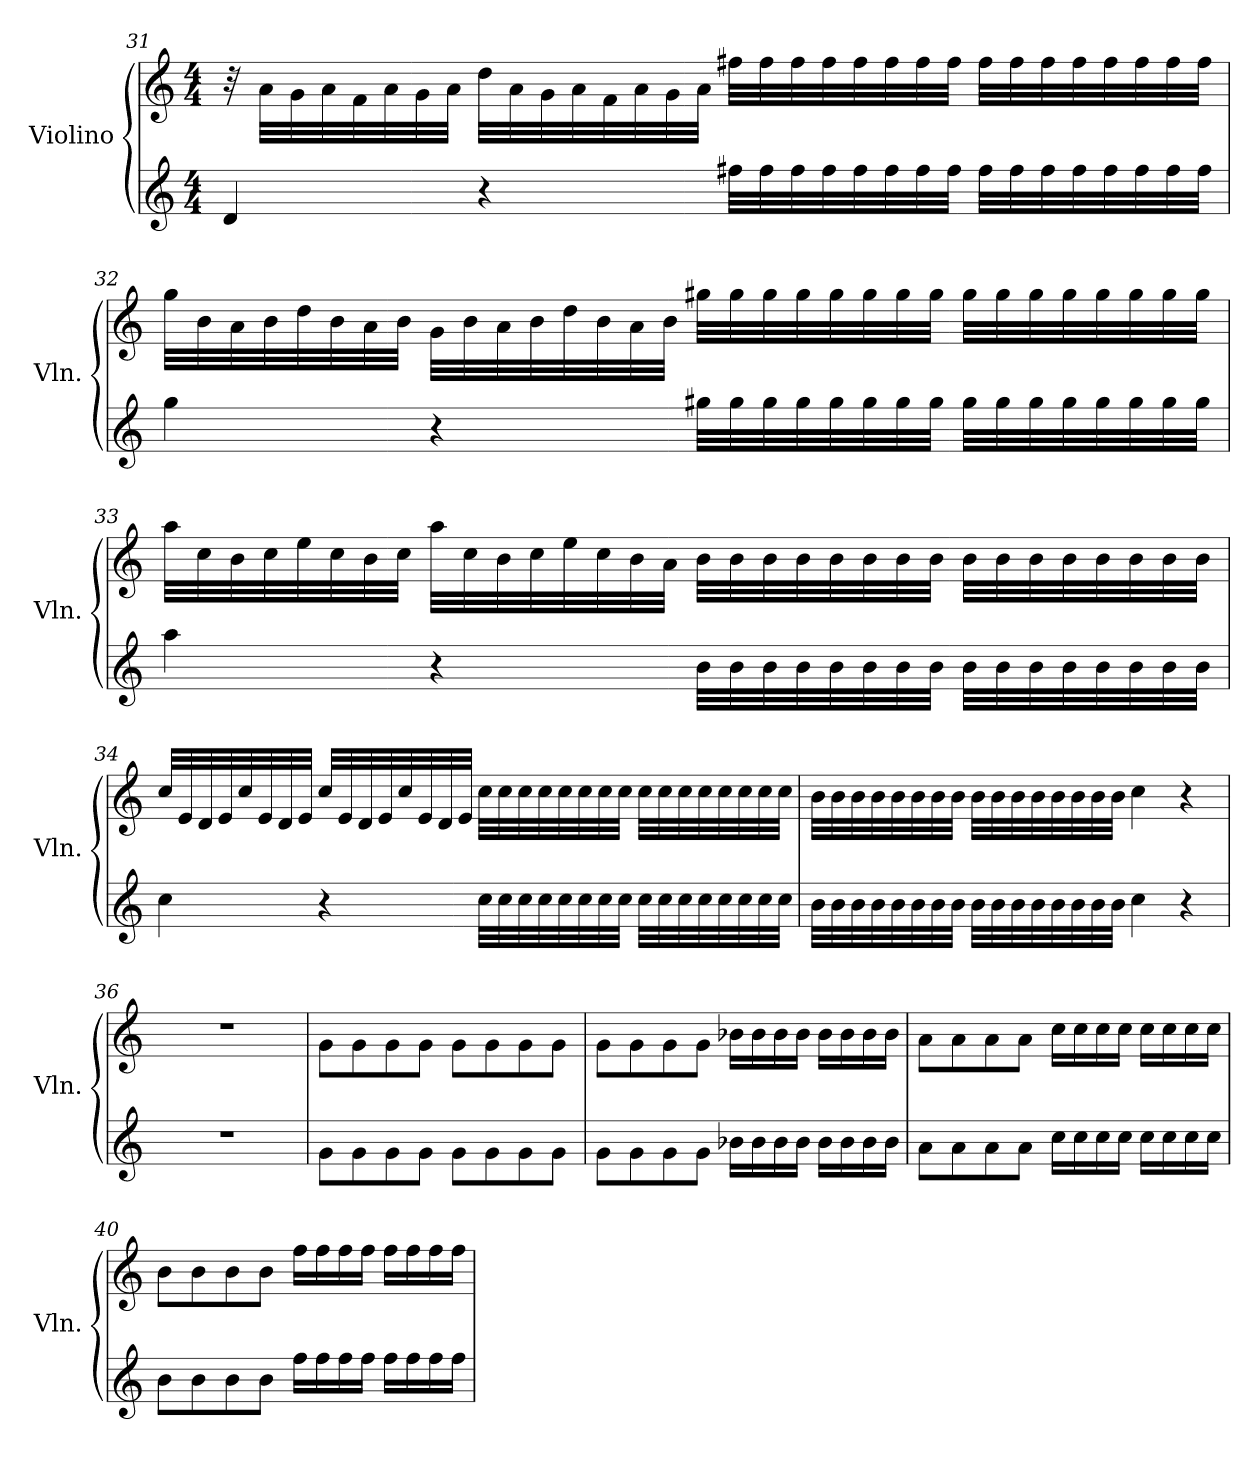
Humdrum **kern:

**kern	**kern
*part2	*part1
*staff2	*staff1
*I"Violino	*I"Violino
*I'Vln.	*I'Vln.
!!LO:LB:g=z
*clefG2	*clefG2
*k[]	*k[]
*M4/4	*M4/4
*MM60	*MM60
=31	=31
4d/	32r
.	32a\LLL
.	32g\
.	32a\
.	32f\
.	32a\
.	32g\
.	32a\JJJ
4r	32dd\LLL
.	32a\
.	32g\
.	32a\
.	32f\
.	32a\
.	32g\
.	32a\JJJ
*	*MM62
32ff#X\LLL	32ff#X\LLL
32ff#\	32ff#\
32ff#\	32ff#\
32ff#\	32ff#\
32ff#\	32ff#\
32ff#\	32ff#\
32ff#\	32ff#\
32ff#\JJJ	32ff#\JJJ
32ff#\LLL	32ff#\LLL
32ff#\	32ff#\
32ff#\	32ff#\
32ff#\	32ff#\
32ff#\	32ff#\
32ff#\	32ff#\
32ff#\	32ff#\
32ff#\JJJ	32ff#\JJJ
!!LO:LB:g=z
=32	=32
*	*MM60
4gg\	32gg\LLL
.	32b\
.	32a\
.	32b\
.	32dd\
.	32b\
.	32a\
.	32b\JJJ
4r	32g\LLL
.	32b\
.	32a\
.	32b\
.	32dd\
.	32b\
.	32a\
.	32b\JJJ
*	*MM62
32gg#X\LLL	32gg#X\LLL
32gg#\	32gg#\
32gg#\	32gg#\
32gg#\	32gg#\
32gg#\	32gg#\
32gg#\	32gg#\
32gg#\	32gg#\
32gg#\JJJ	32gg#\JJJ
32gg#\LLL	32gg#\LLL
32gg#\	32gg#\
32gg#\	32gg#\
32gg#\	32gg#\
32gg#\	32gg#\
32gg#\	32gg#\
32gg#\	32gg#\
32gg#\JJJ	32gg#\JJJ
!!LO:PB:g=z
=33	=33
*	*MM60
4aa\	32aa\LLL
.	32cc\
.	32b\
.	32cc\
.	32ee\
.	32cc\
.	32b\
.	32cc\JJJ
4r	32aa\LLL
.	32cc\
.	32b\
.	32cc\
.	32ee\
.	32cc\
.	32b\
.	32a\JJJ
*	*MM62
32b\LLL	32b\LLL
32b\	32b\
32b\	32b\
32b\	32b\
32b\	32b\
32b\	32b\
32b\	32b\
32b\JJJ	32b\JJJ
32b\LLL	32b\LLL
32b\	32b\
32b\	32b\
32b\	32b\
32b\	32b\
32b\	32b\
32b\	32b\
32b\JJJ	32b\JJJ
!!LO:LB:g=z
=34	=34
*	*MM60
4cc\	32cc/LLL
.	32e/
.	32d/
.	32e/
.	32cc/
.	32e/
.	32d/
.	32e/JJJ
4r	32cc/LLL
.	32e/
.	32d/
.	32e/
.	32cc/
.	32e/
.	32d/
.	32e/JJJ
*	*MM62
32cc\LLL	32cc\LLL
32cc\	32cc\
32cc\	32cc\
32cc\	32cc\
32cc\	32cc\
32cc\	32cc\
32cc\	32cc\
32cc\JJJ	32cc\JJJ
32cc\LLL	32cc\LLL
32cc\	32cc\
32cc\	32cc\
32cc\	32cc\
32cc\	32cc\
32cc\	32cc\
32cc\	32cc\
32cc\JJJ	32cc\JJJ
!!LO:LB:g=z
=35	=35
32b\LLL	32b\LLL
32b\	32b\
32b\	32b\
32b\	32b\
32b\	32b\
32b\	32b\
32b\	32b\
32b\JJJ	32b\JJJ
32b\LLL	32b\LLL
32b\	32b\
32b\	32b\
32b\	32b\
32b\	32b\
32b\	32b\
32b\	32b\
32b\JJJ	32b\JJJ
*	*MM60
4cc\	4cc\
4r	4r
=36	=36
*	*^
1r	1r	2ryy
*	*MM61	*
.	.	2ryy
*	*v	*v
=37	=37
8g\L	8g\L
8g\	8g\
8g\	8g\
8g\J	8g\J
8g\L	8g\L
8g\	8g\
8g\	8g\
8g\J	8g\J
!!LO:LB:g=z
=38	=38
8g\L	8g\L
8g\	8g\
8g\	8g\
8g\J	8g\J
16b-X\LL	16b-X\LL
16b-\	16b-\
16b-\	16b-\
16b-\JJ	16b-\JJ
16b-\LL	16b-\LL
16b-\	16b-\
16b-\	16b-\
16b-\JJ	16b-\JJ
=39	=39
8a\L	8a\L
8a\	8a\
8a\	8a\
8a\J	8a\J
16cc\LL	16cc\LL
16cc\	16cc\
16cc\	16cc\
16cc\JJ	16cc\JJ
16cc\LL	16cc\LL
16cc\	16cc\
16cc\	16cc\
16cc\JJ	16cc\JJ
=40	=40
8b\L	8b\L
8b\	8b\
8b\	8b\
8b\J	8b\J
16ff\LL	16ff\LL
16ff\	16ff\
16ff\	16ff\
16ff\JJ	16ff\JJ
16ff\LL	16ff\LL
16ff\	16ff\
16ff\	16ff\
16ff\JJ	16ff\JJ
=	=
*-	*-
